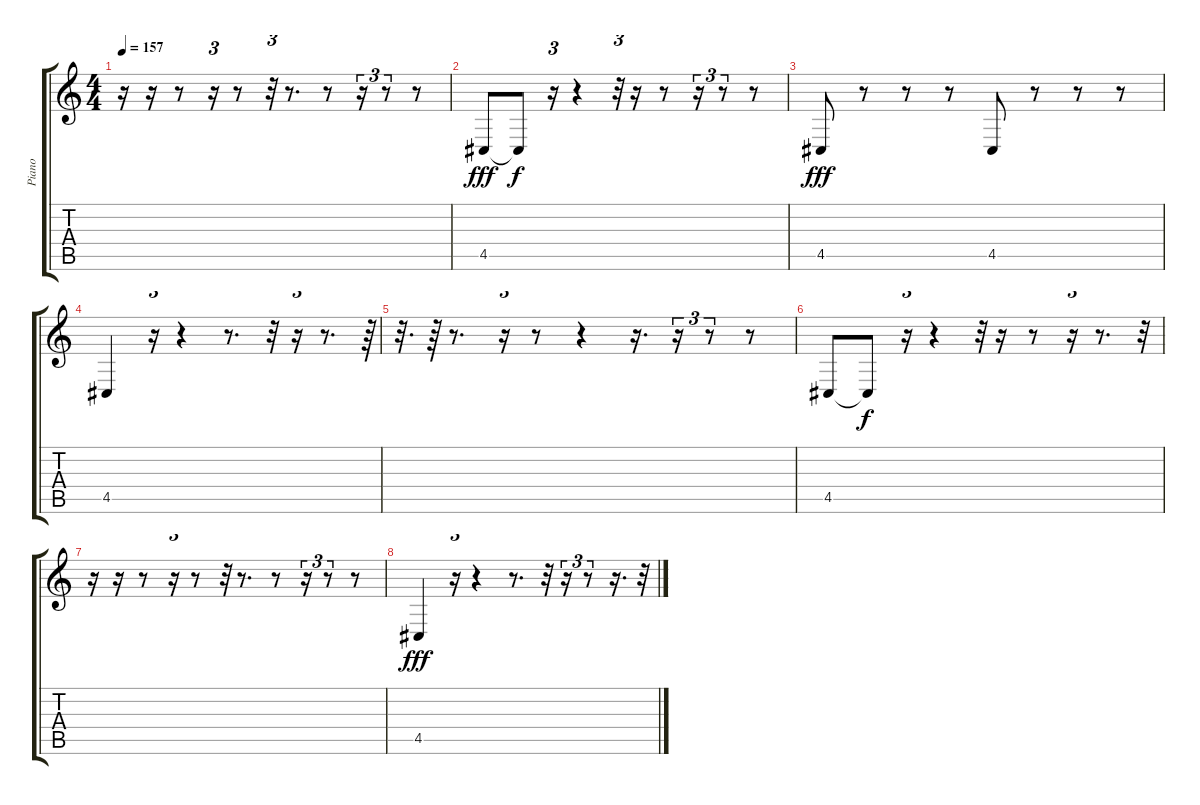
\track ("Piano" "Piano") {instrument acousticgrandpiano}
\staff {score tabs}
\tuning (E4 B3 G3 D3 A2 E2) {hide}
\ts (4 4)
\tempo 157
\clef g2
\ks c
r.16{dy f} r.16 r.8 r.16{tu (3 2)} r.8 r.32{tu (3 2)} r.8{d} r.8 r.16{tu (3 2)} r.8{tu (3 2)} r.8 |
4.5.8{dy fff} 4.5{t}.8{dy f} r.16{tu (3 2)} r.4 r.32{tu (3 2)} r.16 r.8 r.16{tu (3 2)} r.8{tu (3 2)} r.8 |
4.5.8{dy fff} r.8 r.8 r.8 4.5.8 r.8 r.8 r.8 |
4.5.4 r.16{tu (3 2)} r.4 r.8{d} r.32 r.16{tu (3 2)} r.8{d} r.64{tu (3 2)} |
r.32{d} r.64 r.8{d} r.16{tu (3 2)} r.8 r.4 r.16{d} r.16{tu (3 2)} r.8{tu (3 2)} r.8 |
4.5.8 4.5{t}.8{dy f} r.16{tu (3 2)} r.4 r.32{tu (3 2)} r.16 r.8 r.16{tu (3 2)} r.8{d} r.32{tu (3 2)} |
r.16 r.16 r.8 r.16{tu (3 2)} r.8 r.32{tu (3 2)} r.8{d} r.8 r.16{tu (3 2)} r.8{tu (3 2)} r.8 |
4.5.4{dy fff} r.16{tu (3 2)} r.4 r.8{d} r.32 r.16{tu (3 2)} r.8{tu (3 2)} r.16{d} r.32{tu (3 2)}
